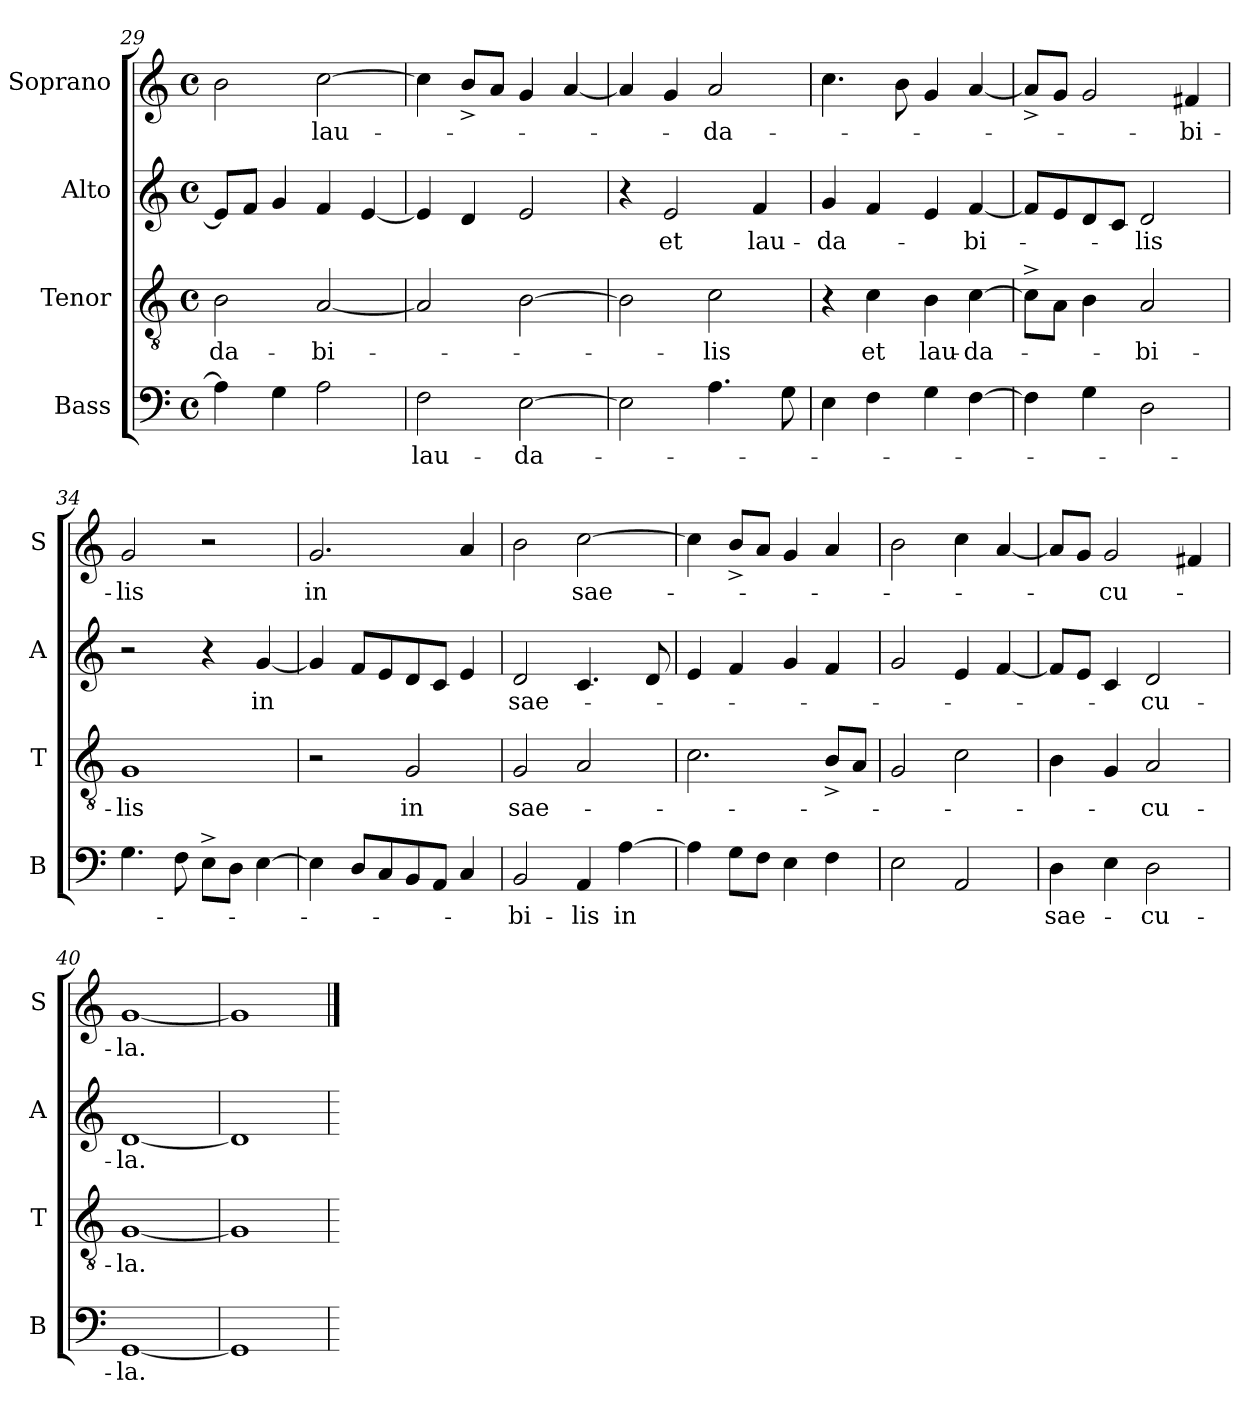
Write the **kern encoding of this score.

**kern	**text	**kern	**text	**kern	**text	**kern	**text
*part4	*part4	*part3	*part3	*part2	*part2	*part1	*part1
*staff4	*staff4	*staff3	*staff3	*staff2	*staff2	*staff1	*staff1
*I"Bass	*	*I"Tenor	*	*I"Alto	*	*I"Soprano	*
*I'B	*	*I'T	*	*I'A	*	*I'S	*
*clefF4	*	*clefGv2	*	*clefG2	*	*clefG2	*
*M4/4	*	*M4/4	*	*M4/4	*	*M4/4	*
*met(c)	*	*met(c)	*	*met(c)	*	*met(c)	*
=29	=29	=29	=29	=29	=29	=29	=29
!	!	!	!LO:LY:b:cj	!	!	!	!
4A\]	.	2B\	-da-	8e/L]	.	2b\	.
.	.	.	.	8f/J	.	.	.
4G\	.	.	.	4g/	.	.	.
!	!	!	!LO:LY:b:cj	!	!	!	!LO:LY:b:cj
2A\	.	[<2A/	-bi-	4f/	.	[>2cc\	lau-
.	.	.	.	[<4e/	.	.	.
=30	=30	=30	=30	=30	=30	=30	=30
!	!LO:LY:b:cj	!	!	!	!	!	!
2F\	lau-	2A/]	.	4e/]	.	4cc\]	.
.	.	.	.	4d/	.	8b^>/L	.
.	.	.	.	.	.	8a/J	.
!	!LO:LY:b:cj	!	!	!	!	!	!
[<2E\	-da-	[<2B\	.	2e/	.	4g/	.
.	.	.	.	.	.	[>4a/	.
!!LO:LB:g=z
=31	=31	=31	=31	=31	=31	=31	=31
2E\]	.	2B\]	.	4r	.	4a/]	.
!	!	!	!	!	!LO:LY:b:cj	!	!
.	.	.	.	2e/	et	4g/	.
!	!	!	!LO:LY:b:cj	!	!	!	!LO:LY:b:cj
4.A\	.	2c\	-lis	.	.	2a/	-da-
!	!	!	!	!	!LO:LY:b:cj	!	!
.	.	.	.	4f/	lau-	.	.
8G\	.	.	.	.	.	.	.
=32	=32	=32	=32	=32	=32	=32	=32
!	!	!	!	!	!LO:LY:b:cj	!	!
4E\	.	4r	.	4g/	-da-	4.cc\	.
!	!	!	!LO:LY:b:cj	!	!	!	!
4F\	.	4c\	et	4f/	.	.	.
.	.	.	.	.	.	8b\	.
!	!	!	!LO:LY:b:cj	!	!	!	!
4G\	.	4B\	lau-	4e/	.	4g/	.
!	!	!	!LO:LY:b:cj	!	!LO:LY:b:cj	!	!
[>4F\	.	[>4c\	-da-	[<4f/	-bi-	[<4a/	.
=33	=33	=33	=33	=33	=33	=33	=33
4F\]	.	8c^<\L]	.	8f/L]	.	8a^>/L]	.
.	.	8A\J	.	8e/	.	8g/J	.
4G\	.	4B\	.	8d/	.	2g/	.
.	.	.	.	8c/J	.	.	.
!	!	!	!LO:LY:b:cj	!	!LO:LY:b:cj	!	!
2D\	.	2A/	-bi-	2d/	-lis	.	.
!	!	!	!	!	!	!	!LO:LY:b:cj
.	.	.	.	.	.	4f#/	-bi-
=34	=34	=34	=34	=34	=34	=34	=34
!	!	!	!LO:LY:b:cj	!	!	!	!LO:LY:b:cj
4.G\	.	1G	-lis	2r	.	2g/	-lis
8F\	.	.	.	.	.	.	.
8E^<\L	.	.	.	4r	.	2r	.
8D\J	.	.	.	.	.	.	.
!	!	!	!	!	!LO:LY:b:cj	!	!
[>4E\	.	.	.	[<4g/	in	.	.
=35	=35	=35	=35	=35	=35	=35	=35
!	!	!	!	!	!	!	!LO:LY:b:cj
4E\]	.	2r	.	4g/]	.	2.g/	in
8D/L	.	.	.	8f/L	.	.	.
8C/	.	.	.	8e/	.	.	.
!	!	!	!LO:LY:b:cj	!	!	!	!
8BB/	.	2G/	in	8d/	.	.	.
8AA/J	.	.	.	8c/J	.	.	.
4C/	.	.	.	4e/	.	4a/	.
!!LO:LB:g=z
=36	=36	=36	=36	=36	=36	=36	=36
!	!LO:LY:b:cj	!	!LO:LY:b:cj	!	!LO:LY:b:cj	!	!
2BB/	-bi-	2G/	sae-	2d/	sae-	2b\	.
!	!LO:LY:b:cj	!	!	!	!	!	!LO:LY:b:cj
4AA/	-lis	2A/	.	4.c/	.	[>2cc\	sae-
!	!LO:LY:b:cj	!	!	!	!	!	!
[>4A\	in	.	.	.	.	.	.
.	.	.	.	8d/	.	.	.
=37	=37	=37	=37	=37	=37	=37	=37
4A\]	.	2.c\	.	4e/	.	4cc\]	.
8G\L	.	.	.	4f/	.	8b^>/L	.
8F\J	.	.	.	.	.	8a/J	.
4E\	.	.	.	4g/	.	4g/	.
4F\	.	8B^>/L	.	4f/	.	4a/	.
.	.	8A/J	.	.	.	.	.
=38	=38	=38	=38	=38	=38	=38	=38
2E\	.	2G/	.	2g/	.	2b\	.
2AA/	.	2c\	.	4e/	.	4cc\	.
.	.	.	.	[<4f/	.	[<4a/	.
=39	=39	=39	=39	=39	=39	=39	=39
!	!LO:LY:b:cj	!	!	!	!	!	!
4D\	sae-	4B\	.	8f/L]	.	8a/L]	.
.	.	.	.	8e/J	.	8g/J	.
!	!	!	!	!	!	!	!LO:LY:b:cj
4E\	.	4G/	.	4c/	.	2g/	-cu-
!	!LO:LY:b:cj	!	!LO:LY:b:cj	!	!LO:LY:b:cj	!	!
2D\	-cu-	2A/	-cu-	2d/	-cu-	.	.
.	.	.	.	.	.	4f#/	.
=40	=40	=40	=40	=40	=40	=40	=40
!	!LO:LY:b:cj	!	!LO:LY:b:cj	!	!LO:LY:b:cj	!	!LO:LY:b:cj
[<1GG	-la.	[<1G	-la.	[<1d	-la.	[<1g	-la.
=41	=41	=41	=41	=41	=41	=41	=41
1GG]	.	1G]	.	1d]	.	1g]	.
=	==	=	==	=	==	==	==
*-	*-	*-	*-	*-	*-	*-	*-
